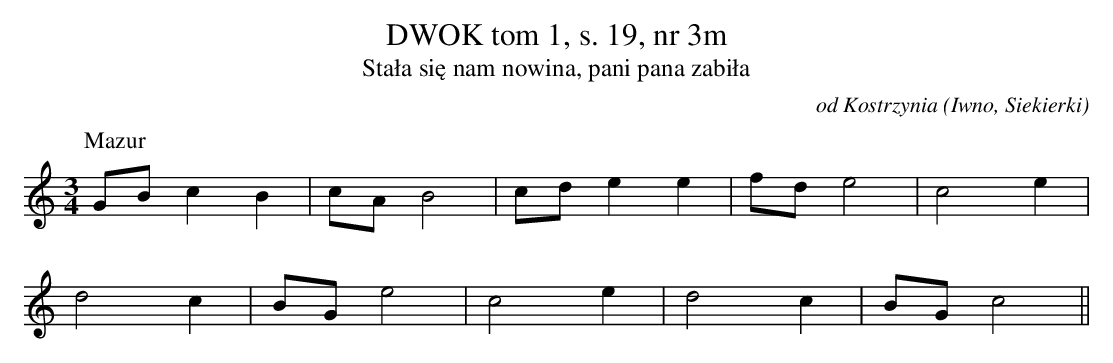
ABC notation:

X:1
T: DWOK tom 1, s. 19, nr 3m
T: Stała się nam nowina, pani pana zabiła
O: od Kostrzynia (Iwno, Siekierki)
M: 3/4
L: 1/8
K: C
P: Mazur
GBc2B2 | cAB4 | cde2e2 | fde4 | c4e2 |
d4c2 | BGe4 | c4e2 | d4c2 | BGc4||
